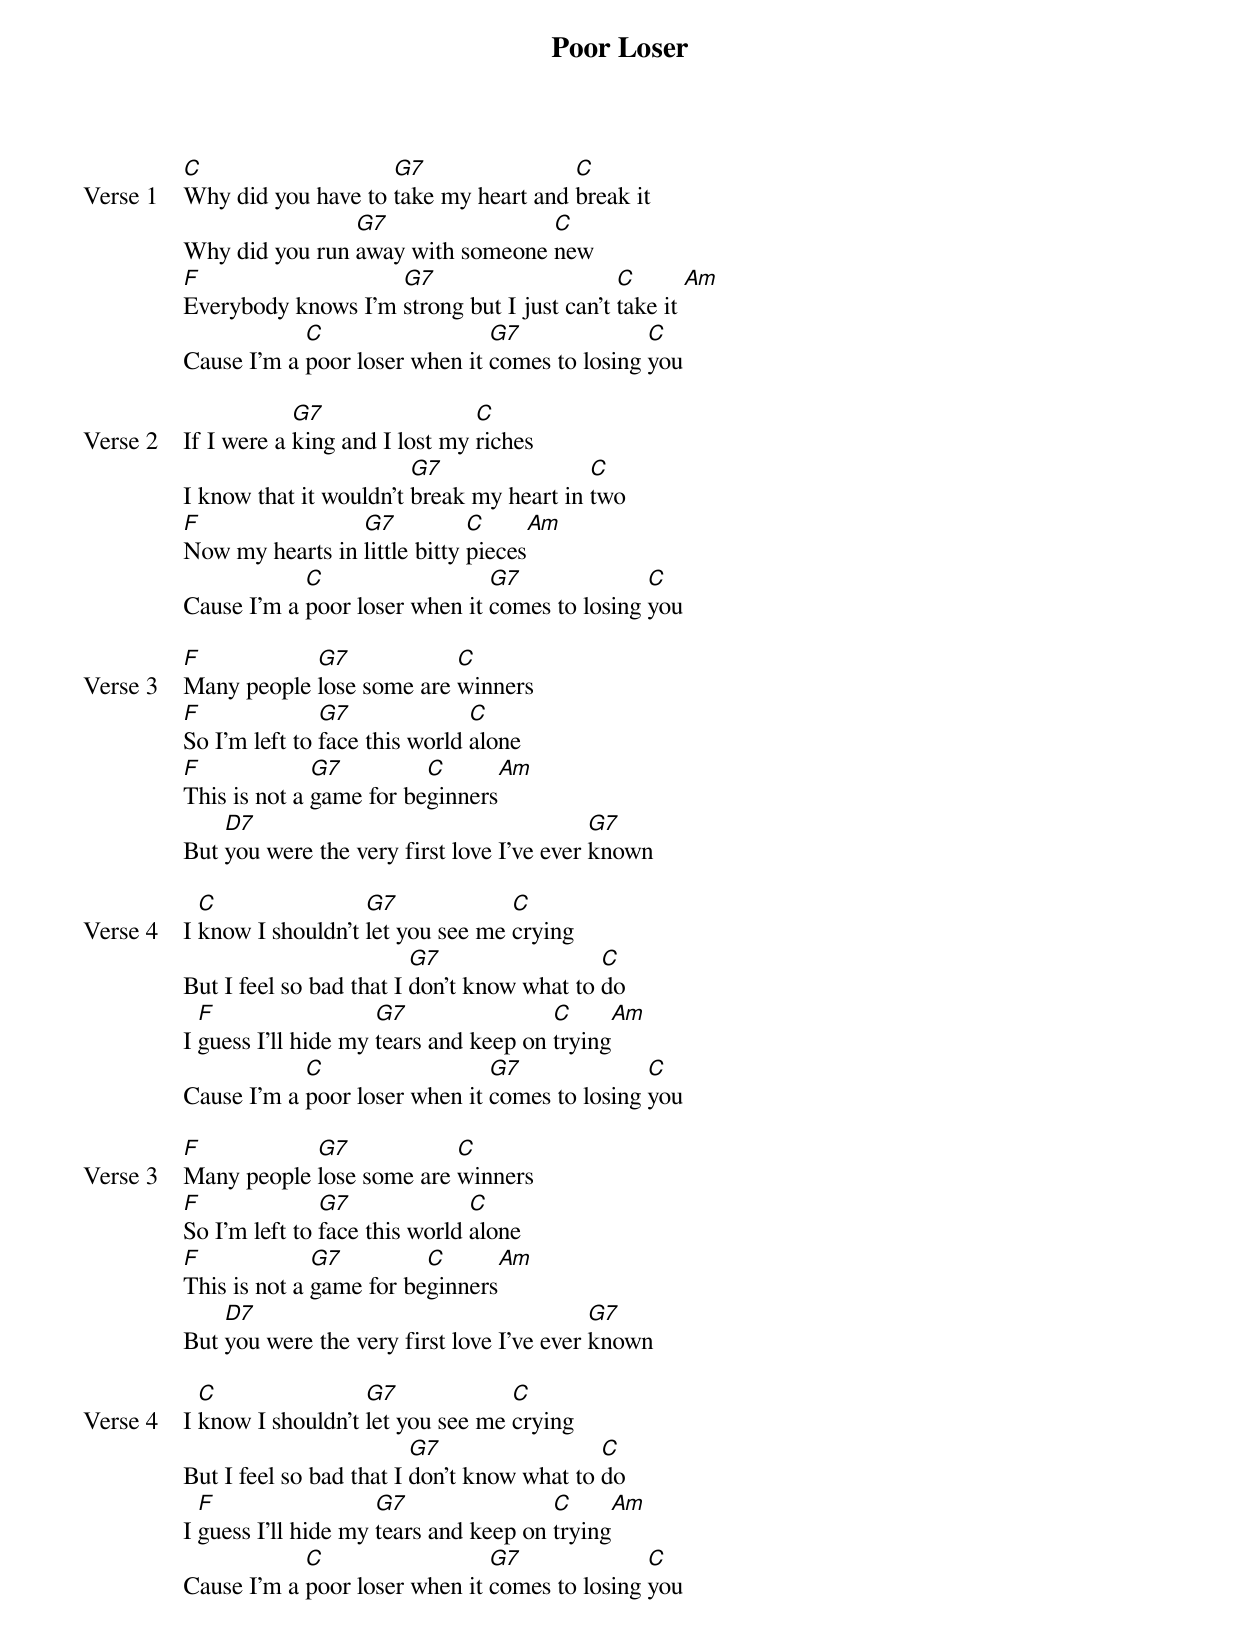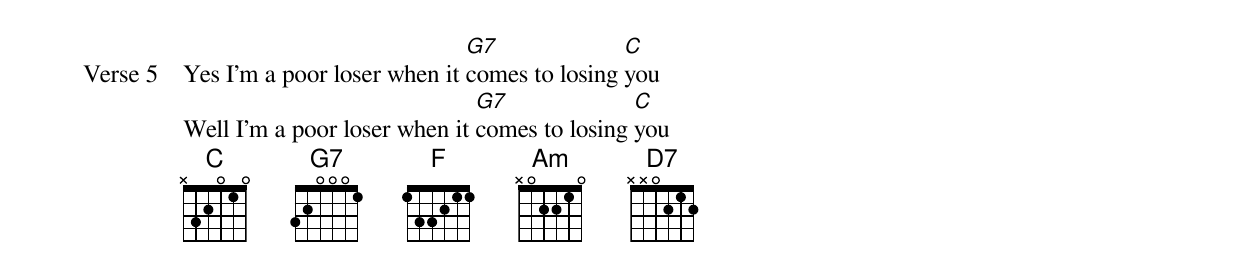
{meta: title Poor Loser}
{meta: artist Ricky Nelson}
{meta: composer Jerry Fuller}
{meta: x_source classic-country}
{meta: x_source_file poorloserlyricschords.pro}
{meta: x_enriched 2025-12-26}

{start_of_verse: Verse 1}
[C]Why did you have to [G7]take my heart and [C]break it
Why did you run [G7]away with someone [C]new
[F]Everybody knows I'm [G7]strong but I just can't [C]take it [Am]
Cause I'm a [C]poor loser when it [G7]comes to losing [C]you
{end_of_verse}

{start_of_verse: Verse 2}
If I were a [G7]king and I lost my [C]riches
I know that it wouldn't [G7]break my heart in [C]two
[F]Now my hearts in [G7]little bitty [C]pieces[Am]
Cause I'm a [C]poor loser when it [G7]comes to losing [C]you
{end_of_verse}

{start_of_verse: Verse 3}
[F]Many people [G7]lose some are [C]winners
[F]So I'm left to [G7]face this world [C]alone
[F]This is not a [G7]game for be[C]ginners[Am]
But [D7]you were the very first love I've ever [G7]known
{end_of_verse}

{start_of_verse: Verse 4}
I [C]know I shouldn't [G7]let you see me [C]crying
But I feel so bad that I [G7]don't know what to [C]do
I [F]guess I'll hide my [G7]tears and keep on [C]trying[Am]
Cause I'm a [C]poor loser when it [G7]comes to losing [C]you
{end_of_verse}

{start_of_verse: Verse 3}
[F]Many people [G7]lose some are [C]winners
[F]So I'm left to [G7]face this world [C]alone
[F]This is not a [G7]game for be[C]ginners[Am]
But [D7]you were the very first love I've ever [G7]known
{end_of_verse}

{start_of_verse: Verse 4}
I [C]know I shouldn't [G7]let you see me [C]crying
But I feel so bad that I [G7]don't know what to [C]do
I [F]guess I'll hide my [G7]tears and keep on [C]trying[Am]
Cause I'm a [C]poor loser when it [G7]comes to losing [C]you
{end_of_verse}

{start_of_verse: Verse 5}
Yes I'm a poor loser when it [G7]comes to losing [C]you
Well I'm a poor loser when it [G7]comes to losing [C]you
{end_of_verse}
